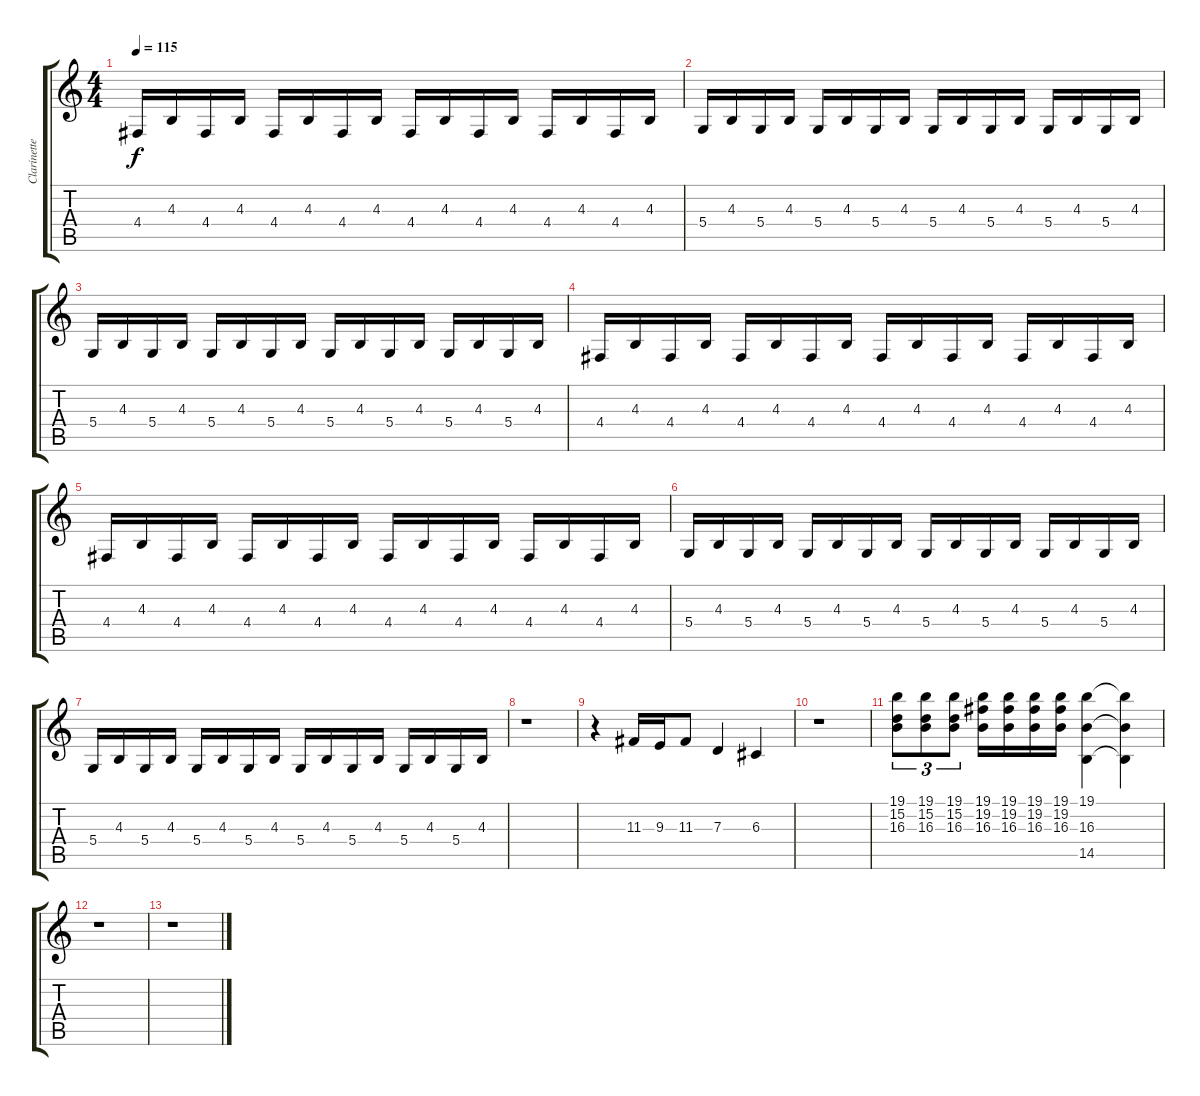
\track ("Clarinettes" "Clarinette") {instrument clarinet}
\staff {score tabs}
\tuning (E4 B3 G3 D3 A2 E2) {hide}
\ts (4 4)
\tempo 115
\clef g2
\ks c
4.4.16{dy f} 4.3.16 4.4.16 4.3.16 4.4.16 4.3.16 4.4.16 4.3.16 4.4.16 4.3.16 4.4.16 4.3.16 4.4.16 4.3.16 4.4.16 4.3.16 |
5.4.16 4.3.16 5.4.16 4.3.16 5.4.16 4.3.16 5.4.16 4.3.16 5.4.16 4.3.16 5.4.16 4.3.16 5.4.16 4.3.16 5.4.16 4.3.16 |
5.4.16 4.3.16 5.4.16 4.3.16 5.4.16 4.3.16 5.4.16 4.3.16 5.4.16 4.3.16 5.4.16 4.3.16 5.4.16 4.3.16 5.4.16 4.3.16 |
4.4.16 4.3.16 4.4.16 4.3.16 4.4.16 4.3.16 4.4.16 4.3.16 4.4.16 4.3.16 4.4.16 4.3.16 4.4.16 4.3.16 4.4.16 4.3.16 |
4.4.16 4.3.16 4.4.16 4.3.16 4.4.16 4.3.16 4.4.16 4.3.16 4.4.16 4.3.16 4.4.16 4.3.16 4.4.16 4.3.16 4.4.16 4.3.16 |
5.4.16 4.3.16 5.4.16 4.3.16 5.4.16 4.3.16 5.4.16 4.3.16 5.4.16 4.3.16 5.4.16 4.3.16 5.4.16 4.3.16 5.4.16 4.3.16 |
5.4.16 4.3.16 5.4.16 4.3.16 5.4.16 4.3.16 5.4.16 4.3.16 5.4.16 4.3.16 5.4.16 4.3.16 5.4.16 4.3.16 5.4.16 4.3.16 |
r.1 |
r.4 11.3.16 9.3.16 11.3.8 7.3.4 6.3.4 |
r.1 |
(19.1 15.2 16.3).8{tu (3 2)} (19.1 15.2 16.3).8{tu (3 2)} (19.1 15.2 16.3).8{tu (3 2)} (19.1 19.2 16.3).16 (19.1 19.2 16.3).16 (19.1 19.2 16.3).16 (19.1 19.2 16.3).16 (19.1 16.3 14.5).4 (19.1{t} 16.3{t} 14.5{t}).4 |
r.1 |
r.1
